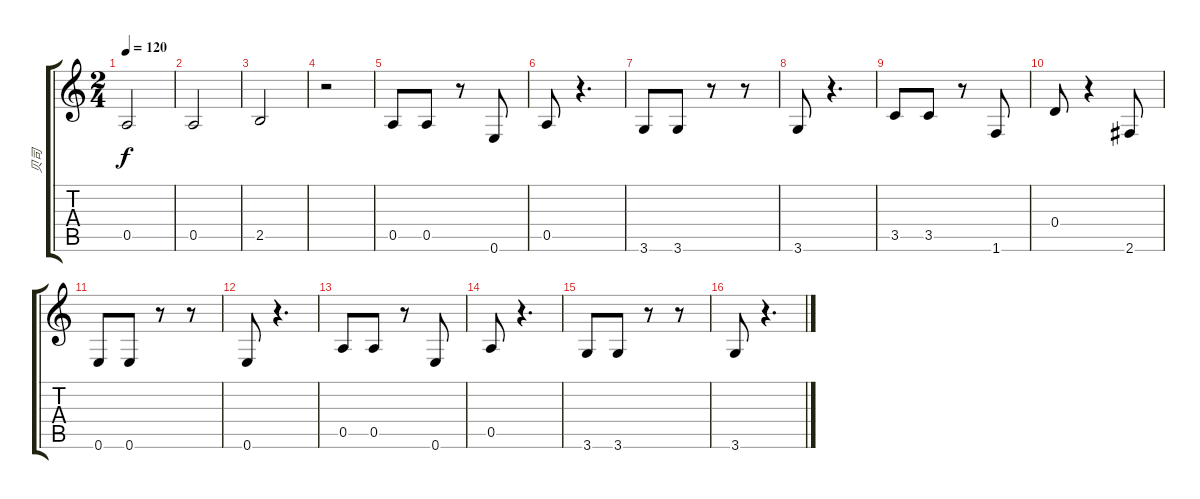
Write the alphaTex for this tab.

\track ("贝司" "贝司") {instrument acousticbass}
\staff {score tabs}
\tuning (E4 B3 G3 D3 A2 E2) {hide}
\ts (2 4)
\tempo 120
\clef g2
\ks c
0.5.2{dy f} |
0.5.2 |
2.5.2 |
r.2 |
0.5.8 0.5.8 r.8 0.6.8 |
0.5.8 r.4{d} |
3.6.8 3.6.8 r.8 r.8 |
3.6.8 r.4{d} |
3.5.8 3.5.8 r.8 1.6.8 |
0.4.8 r.4 2.6.8 |
0.6.8 0.6.8 r.8 r.8 |
0.6.8 r.4{d} |
0.5.8 0.5.8 r.8 0.6.8 |
0.5.8 r.4{d} |
3.6.8 3.6.8 r.8 r.8 |
3.6.8 r.4{d}
